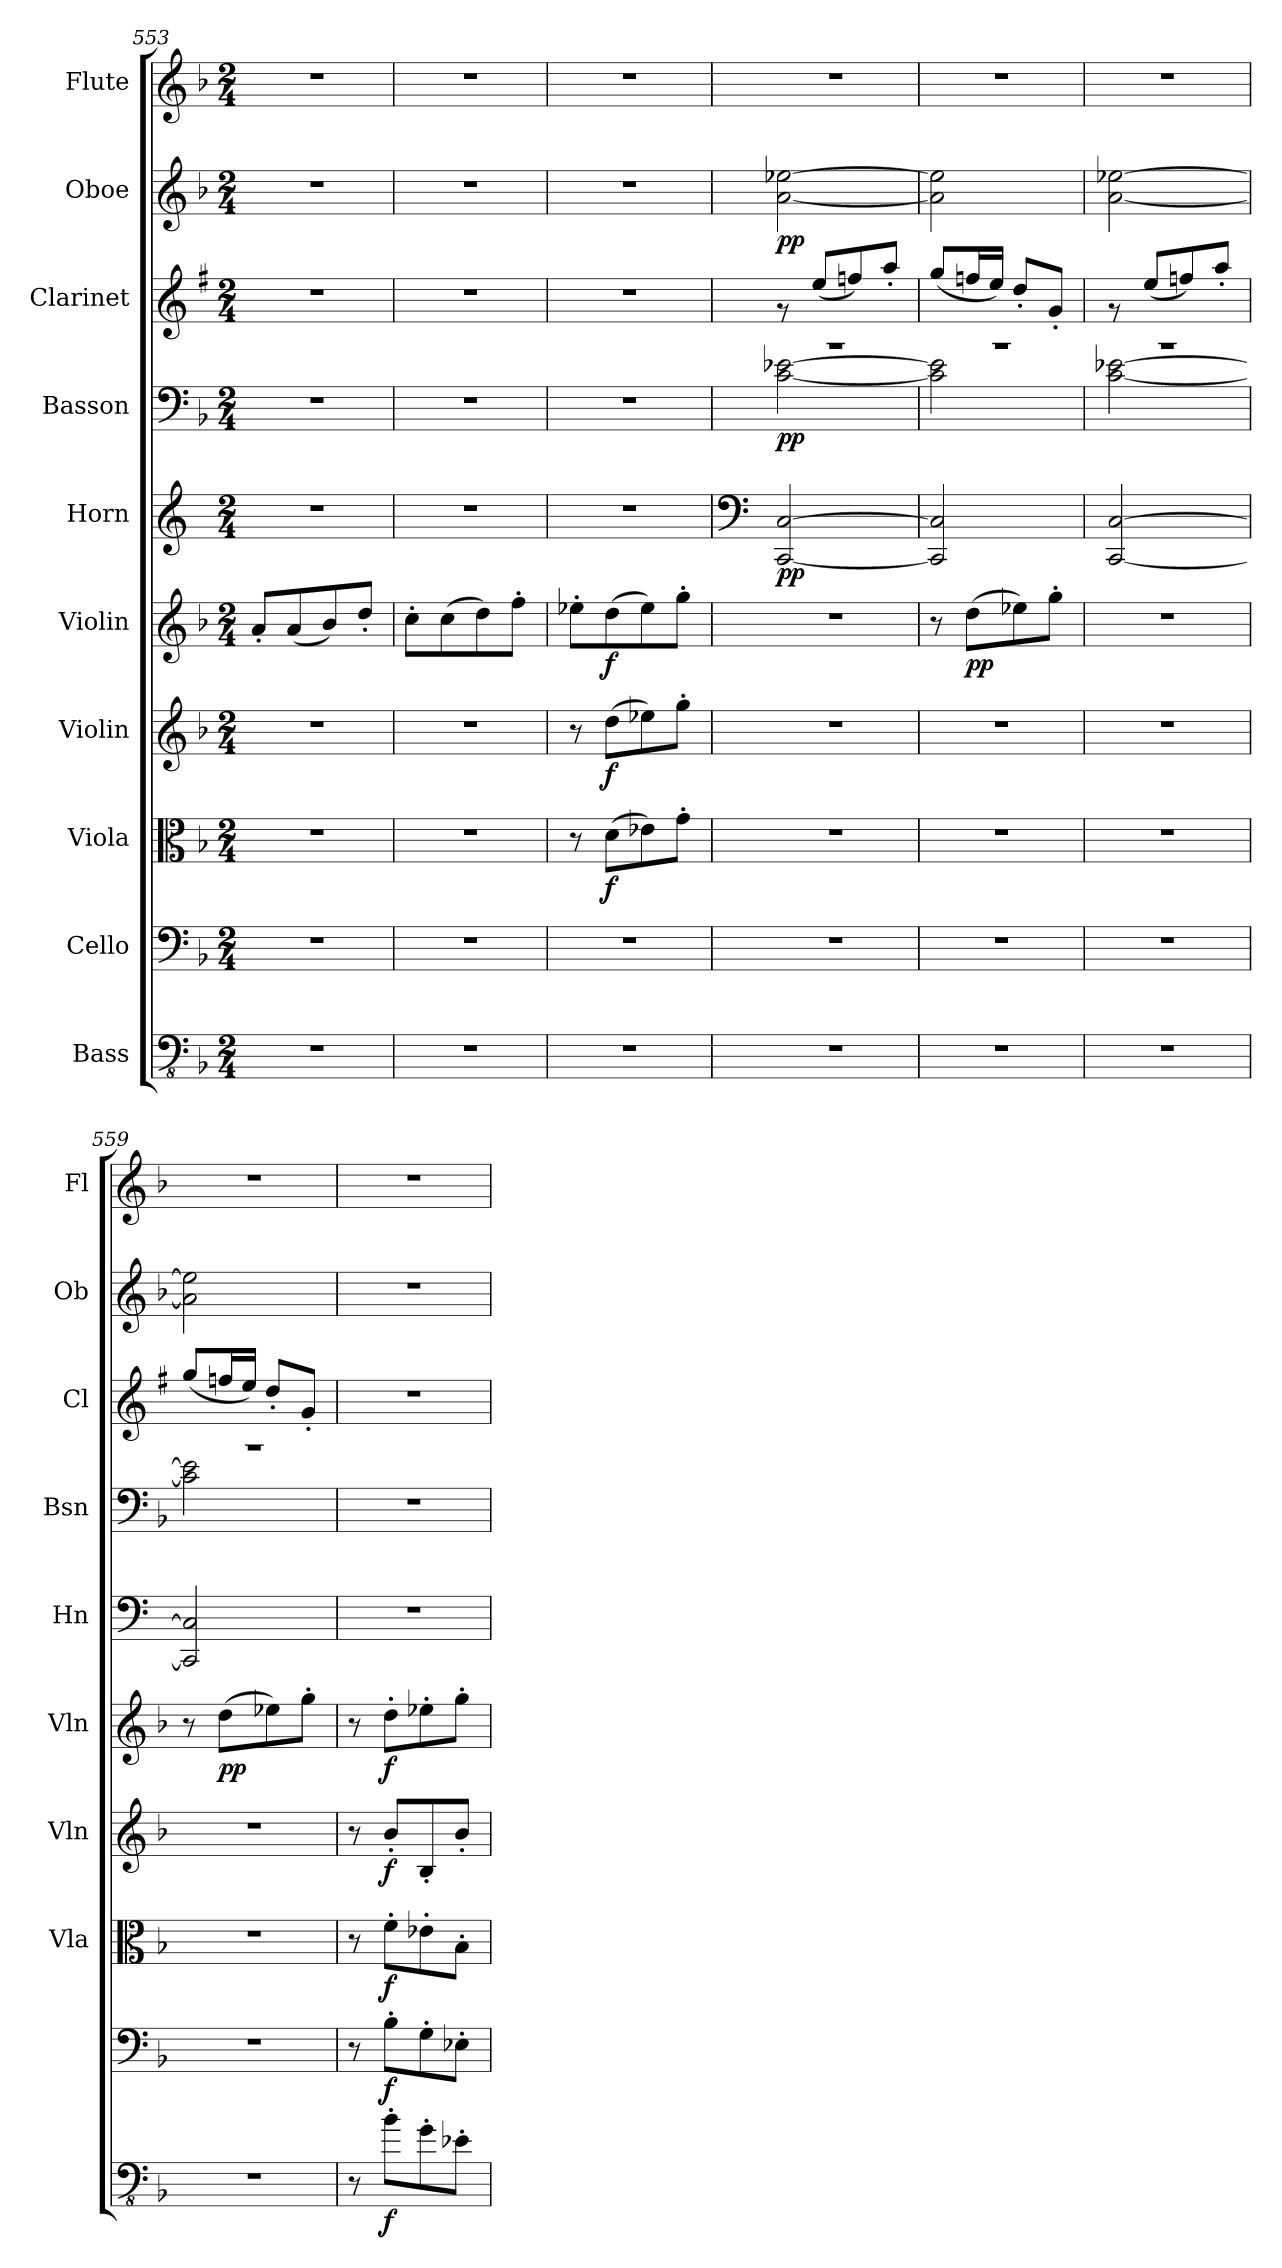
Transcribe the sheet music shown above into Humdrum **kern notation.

**kern	**dynam	**kern	**dynam	**kern	**dynam	**kern	**dynam	**kern	**dynam	**kern	**dynam	**kern	**dynam	**kern	**dynam	**kern	**dynam	**kern
*part10	*part10	*part9	*part9	*part8	*part8	*part7	*part7	*part6	*part6	*part5	*part5	*part4	*part4	*part3	*part3	*part2	*part2	*part1
*staff10	*staff10	*staff9	*staff9	*staff8	*staff8	*staff7	*staff7	*staff6	*staff6	*staff5	*staff5	*staff4	*staff4	*staff3	*staff3	*staff2	*staff2	*staff1
*I"Bass	*	*I"Cello	*	*I"Viola	*	*I"Violin	*	*I"Violin	*	*I"Horn	*	*I"Basson	*	*I"Clarinet	*	*I"Oboe	*	*I"Flute
*	*	*	*	*I'Vla	*	*I'Vln	*	*I'Vln	*	*I'Hn	*	*I'Bsn	*	*I'Cl	*	*I'Ob	*	*I'Fl
*clefFv4	*	*clefF4	*	*clefC3	*	*clefG2	*	*clefG2	*	*clefG2	*	*clefF4	*	*clefG2	*	*clefG2	*	*clefG2
*ITrd7c12	*	*	*	*	*	*	*	*	*	*ITrd4c7	*	*	*	*ITrd1c2	*	*	*	*
*k[b-]	*	*k[b-]	*	*k[b-]	*	*k[b-]	*	*k[b-]	*	*k[b-]	*	*k[b-]	*	*k[b-]	*	*k[b-]	*	*k[b-]
*M2/4	*	*M2/4	*	*M2/4	*	*M2/4	*	*M2/4	*	*M2/4	*	*M2/4	*	*M2/4	*	*M2/4	*	*M2/4
=553	=553	=553	=553	=553	=553	=553	=553	=553	=553	=553	=553	=553	=553	=553	=553	=553	=553	=553
2r	.	2r	.	2r	.	2r	.	8a'/L	.	2r	.	2r	.	2r	.	2r	.	2r
.	.	.	.	.	.	.	.	(<8a/	.	.	.	.	.	.	.	.	.	.
.	.	.	.	.	.	.	.	8b-/)	.	.	.	.	.	.	.	.	.	.
.	.	.	.	.	.	.	.	8dd'/J	.	.	.	.	.	.	.	.	.	.
=554	=554	=554	=554	=554	=554	=554	=554	=554	=554	=554	=554	=554	=554	=554	=554	=554	=554	=554
2r	.	2r	.	2r	.	2r	.	8cc'\L	.	2r	.	2r	.	2r	.	2r	.	2r
.	.	.	.	.	.	.	.	(>8cc\	.	.	.	.	.	.	.	.	.	.
.	.	.	.	.	.	.	.	8dd\)	.	.	.	.	.	.	.	.	.	.
.	.	.	.	.	.	.	.	8ff'\J	.	.	.	.	.	.	.	.	.	.
=555	=555	=555	=555	=555	=555	=555	=555	=555	=555	=555	=555	=555	=555	=555	=555	=555	=555	=555
2r	.	2r	.	8r	.	8r	.	8ee-X'\L	.	2r	.	2r	.	2r	.	2r	.	2r
!	!	!	!	!	!LO:DY:b	!	!LO:DY:b	!	!LO:DY:b	!	!	!	!	!	!	!	!	!
.	.	.	.	(>8d\L	f	(>8dd\L	f	(>8dd\	f	.	.	.	.	.	.	.	.	.
.	.	.	.	8e-X\)	.	8ee-X\)	.	8ee-\)	.	.	.	.	.	.	.	.	.	.
.	.	.	.	8g'\J	.	8gg'\J	.	8gg'\J	.	.	.	.	.	.	.	.	.	.
=556	=556	=556	=556	=556	=556	=556	=556	=556	=556	=556	=556	=556	=556	=556	=556	=556	=556	=556
*	*	*	*	*	*	*	*	*	*	*clefF4	*	*	*	*	*	*	*	*
*	*	*	*	*	*	*	*	*	*	*	*	*	*	*^	*	*	*	*
!	!	!	!	!	!	!	!	!	!	!	!LO:DY:b	!	!LO:DY:b	!	!	!	!	!LO:DY:b	!
2r	.	2r	.	2r	.	2r	.	2r	.	[2FFF/ [2FF/	pp	[2c\ [2e-X\	pp	2rA	8r	.	[2a\ [2ee-X\	pp	2r
!	!	!	!	!	!	!	!	!	!	!	!	!	!	!	!	!LO:DY:b	!	!	!
.	.	.	.	.	.	.	.	.	.	.	.	.	.	.	(>8dd/L	other-dynamics	.	.	.
.	.	.	.	.	.	.	.	.	.	.	.	.	.	.	8ee-X/)	.	.	.	.
.	.	.	.	.	.	.	.	.	.	.	.	.	.	.	8gg'/J	.	.	.	.
!!LO:PB:g=z
=557	=557	=557	=557	=557	=557	=557	=557	=557	=557	=557	=557	=557	=557	=557	=557	=557	=557	=557	=557
2r	.	2r	.	2r	.	2r	.	8r	.	2FFF/] 2FF/]	.	2c\] 2e-\]	.	2rA	(>8ff/L	.	2a\] 2ee-\]	.	2r
!	!	!	!	!	!	!	!	!	!LO:DY:b	!	!	!	!	!	!	!	!	!	!
.	.	.	.	.	.	.	.	(>8dd\L	pp	.	.	.	.	.	16ee-X/L	.	.	.	.
.	.	.	.	.	.	.	.	.	.	.	.	.	.	.	16dd/JJ)	.	.	.	.
.	.	.	.	.	.	.	.	8ee-X\)	.	.	.	.	.	.	8cc'/L	.	.	.	.
.	.	.	.	.	.	.	.	8gg'\J	.	.	.	.	.	.	8f'/J	.	.	.	.
=558	=558	=558	=558	=558	=558	=558	=558	=558	=558	=558	=558	=558	=558	=558	=558	=558	=558	=558	=558
2r	.	2r	.	2r	.	2r	.	2r	.	[2FFF/ [2FF/	.	[2c\ [2e-X\	.	2rA	8r	.	[2a\ [2ee-X\	.	2r
.	.	.	.	.	.	.	.	.	.	.	.	.	.	.	(>8dd/L	.	.	.	.
.	.	.	.	.	.	.	.	.	.	.	.	.	.	.	8ee-X/)	.	.	.	.
.	.	.	.	.	.	.	.	.	.	.	.	.	.	.	8gg'/J	.	.	.	.
=559	=559	=559	=559	=559	=559	=559	=559	=559	=559	=559	=559	=559	=559	=559	=559	=559	=559	=559	=559
2r	.	2r	.	2r	.	2r	.	8r	.	2FFF/] 2FF/]	.	2c\] 2e-\]	.	2rA	(>8ff/L	.	2a\] 2ee-\]	.	2r
!	!	!	!	!	!	!	!	!	!LO:DY:b	!	!	!	!	!	!	!	!	!	!
.	.	.	.	.	.	.	.	(>8dd\L	pp	.	.	.	.	.	16ee-X/L	.	.	.	.
.	.	.	.	.	.	.	.	.	.	.	.	.	.	.	16dd/JJ)	.	.	.	.
.	.	.	.	.	.	.	.	8ee-X\)	.	.	.	.	.	.	8cc'/L	.	.	.	.
.	.	.	.	.	.	.	.	8gg'\J	.	.	.	.	.	.	8f'/J	.	.	.	.
*	*	*	*	*	*	*	*	*	*	*	*	*	*	*v	*v	*	*	*	*
=560	=560	=560	=560	=560	=560	=560	=560	=560	=560	=560	=560	=560	=560	=560	=560	=560	=560	=560
8r	.	8r	.	8r	.	8r	.	8r	.	2r	.	2r	.	2r	.	2r	.	2r
!	!LO:DY:b	!	!LO:DY:b	!	!LO:DY:b	!	!LO:DY:b	!	!LO:DY:b	!	!	!	!	!	!	!	!	!
8BB-'\L	f	8B-'\L	f	8f'\L	f	8b-'/L	f	8dd'\L	f	.	.	.	.	.	.	.	.	.
8GG'\	.	8G'\	.	8e-X'\	.	8B-'/	.	8ee-X'\	.	.	.	.	.	.	.	.	.	.
8EE-X'\J	.	8E-X'\J	.	8B-'\J	.	8b-'/J	.	8gg'\J	.	.	.	.	.	.	.	.	.	.
=	=	=	=	=	=	=	=	=	=	=	=	=	=	=	=	=	=	=
*-	*-	*-	*-	*-	*-	*-	*-	*-	*-	*-	*-	*-	*-	*-	*-	*-	*-	*-
